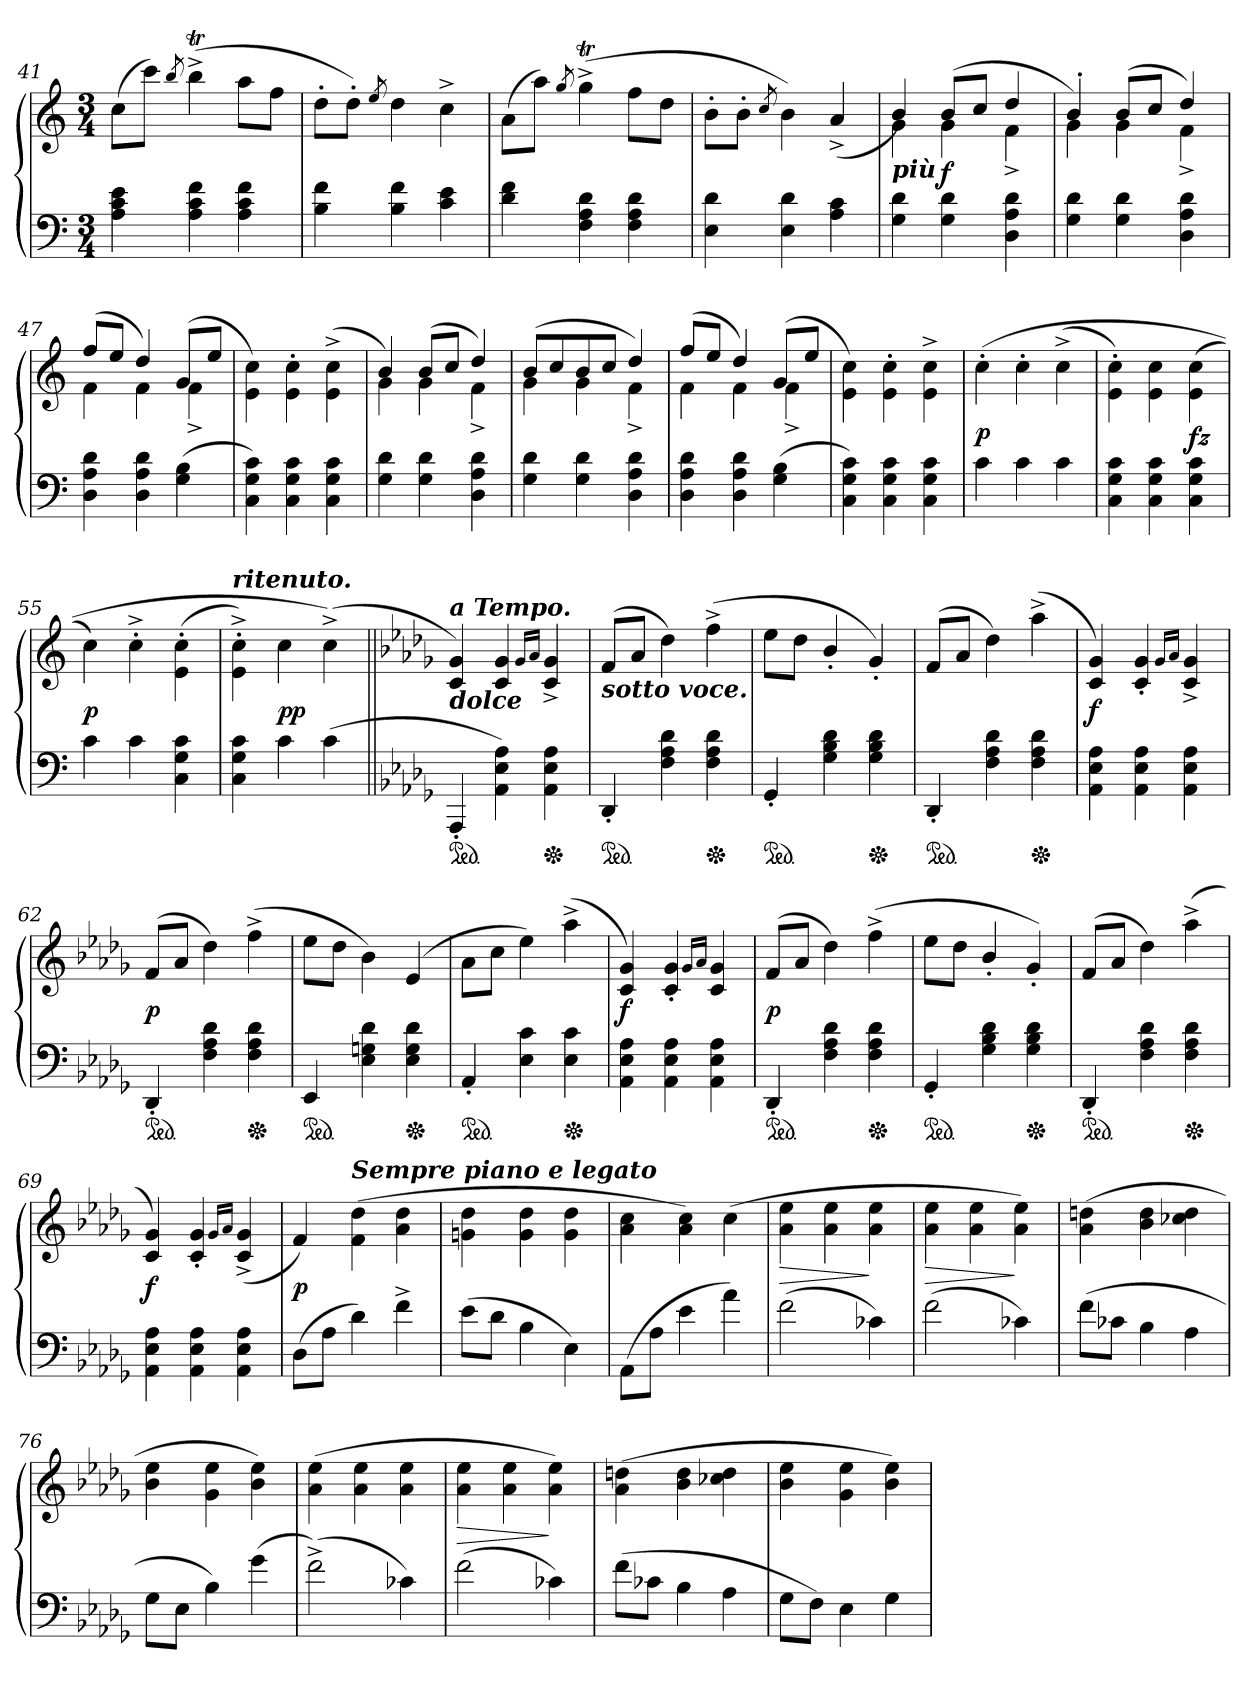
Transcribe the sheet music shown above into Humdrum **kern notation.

**kern	**kern	**dynam
*part1	*part1	*part1
*staff2	*staff1	*staff1/2
*clefF4	*clefG2	*
*k[]	*k[]	*
*M3/4	*M3/4	*
=41	=41	=41
4A 4c 4e	(>8ccL	.
.	8cccJ)	.
.	8qbb/	.
4A 4c 4f	(>4bbt^<	.
4A 4c 4f	8aaL	.
.	8ffJ	.
=42	=42	=42
4B 4f	8dd'L	.
.	8dd'J)	.
.	8qee/	.
4B 4f	4dd	.
4c 4e	4cc^<	.
=43	=43	=43
4d 4f	(>8aL	.
.	8aaJ)	.
.	8qgg/	.
4F 4A 4d	(>4ggT^<	.
4F 4A 4d	8ffL	.
.	8ddJ	.
=44	=44	=44
4E 4d	8b'L	.
.	8b'J	.
.	8qcc/	.
4E 4d	4b)	.
4A 4c	(>4a^	.
=45	=45	=45
*	*^	*
!	!LO:TX:b:Bi:t=più	!	!
4G 4d	4b)	4g	.
4G 4d	(>8bL	4g	f
.	8ccJ	.	.
4D 4A 4d	4dd	4f^	.
=46	=46	=46	=46
4G 4d	4b')	4g	.
4G 4d	(>8bL	4g	.
.	8ccJ	.	.
4D 4A 4d	4dd)	4f^	.
=47	=47	=47	=47
4D 4A 4d	(>8ffL	4f	.
.	8eeJ	.	.
4D 4A 4d	4dd)	4f	.
(>4G 4B	(>8gL	4f^	.
.	8eeJ	.	.
*	*v	*v	*
=48	=48	=48
4C 4G 4c)	4e\ 4cc\)	.
4C 4G 4c	4e'\ 4cc'\	.
4C 4G 4c	(>4e^<\ 4cc^<\	.
=49	=49	=49
*	*^	*
4G 4d	4b)	4g	.
4G 4d	(>8bL	4g	.
.	8ccJ	.	.
4D 4A 4d	4dd)	4f^	.
=50	=50	=50	=50
4G 4d	(>8bL	4g	.
.	8cc	.	.
4G 4d	8b	4g	.
.	8ccJ	.	.
4D 4A 4d	4dd)	4f^	.
=51	=51	=51	=51
4D 4A 4d	(>8ffL	4f	.
.	8eeJ	.	.
4D 4A 4d	4dd)	4f	.
(>4G 4B	(>8gL	4f^<	.
.	8eeJ	.	.
*	*v	*v	*
=52	=52	=52
4C 4G 4c)	4e\ 4cc\)	.
4C 4G 4c	4e'\ 4cc'\	.
4C 4G 4c	4e^<\ 4cc^<\	.
=53	=53	=53
4c	(>4cc'	p
4c	4cc'	.
4c	(>4cc^<	.
=54	=54	=54
4C 4G 4c	4e'\ 4cc'\)	.
4C 4G 4c	4e\ 4cc\	.
4C 4G 4c	(>4e\ 4cc\	fz
=55	=55	=55
4c	4cc)	p
4c	4cc'^<	.
4C 4G 4c	(>4e'\ 4cc'\	.
=56	=56	=56
!	!LO:TX:a:Bi:t=ritenuto.	!
4C 4G 4c	4e'^<\ 4cc'^<\)	.
4c	4cc	pp
(>4c	(>4cc^<)	.
=57||	=57||	=57||
*k[b-e-a-d-g-]	*k[b-e-a-d-g-]	*
!	!LO:TX:a:Bi:t=a Tempo.	!
!	!LO:TX:b:Bi:t=dolce	!
!LO:TX:b:color=crimson:t=⚠	!	!
*ped	*	*
4AAA-'	4c 4g-)	.
4AA- 4E- 4A-)	4c 4g-	.
.	16qg-/LL	.
.	16qa-/JJ	.
*Xped	*	*
4AA- 4E- 4A-	4c^< 4g-^<	.
=58	=58	=58
!	!LO:TX:b:Bi:t=sotto voce.	!
*ped	*	*
4DD-'	(>8fL	.
.	8a-J	.
4F 4A- 4d-	4dd-)	.
*Xped	*	*
4F 4A- 4d-	(>4ff^<	.
=59	=59	=59
*ped	*	*
4GG-'	8ee-L	.
.	8dd-J	.
4G- 4B- 4d-	4b-'/	.
*Xped	*	*
4G- 4B- 4d-	4g-')	.
=60	=60	=60
*ped	*	*
4DD-'	(>8fL	.
.	8a-J	.
4F 4A- 4d-	4dd-)	.
*Xped	*	*
4F 4A- 4d-	(>4aa-^<	.
=61	=61	=61
4AA- 4E- 4A-	4c 4g-)	f
4AA- 4E- 4A-	4c' 4g-'	.
.	16qg-/LL	.
.	16qa-/JJ	.
4AA- 4E- 4A-	4c^> 4g-^>	.
=62	=62	=62
*ped	*	*
4DD-'	(>8fL	p
.	8a-J	.
4F 4A- 4d-	4dd-)	.
*Xped	*	*
4F 4A- 4d-	(>4ff^<	.
=63	=63	=63
*ped	*	*
4EE-	8ee-L	.
.	8dd-J	.
4E- 4Gn 4d-	4b-)	.
*Xped	*	*
4E- 4G 4d-	(>4e-	.
=64	=64	=64
*ped	*	*
4AA-'	8a-L	.
.	8ccJ	.
4E- 4c	4ee-)	.
*Xped	*	*
4E- 4c	(>4aa-^<	.
=65	=65	=65
4AA- 4E- 4A-	4c 4g-)	f
4AA- 4E- 4A-	4c' 4g-'	.
.	16qg-/LL	.
.	16qa-/JJ	.
4AA- 4E- 4A-	4c 4g-	.
=66	=66	=66
*ped	*	*
4DD-'	(>8fL	p
.	8a-J	.
4F 4A- 4d-	4dd-)	.
*Xped	*	*
4F 4A- 4d-	(>4ff^<	.
=67	=67	=67
*ped	*	*
4GG-'	8ee-L	.
.	8dd-J	.
4G- 4B- 4d-	4b-'/	.
*Xped	*	*
4G- 4B- 4d-	4g-')	.
=68	=68	=68
*ped	*	*
4DD-'	(>8fL	.
.	8a-J	.
4F 4A- 4d-	4dd-)	.
*Xped	*	*
4F 4A- 4d-	(>4aa-^<	.
=69	=69	=69
4AA- 4E- 4A-	4c 4g-)	f
4AA- 4E- 4A-	4c' 4g-'	.
.	16qg-/LL	.
.	16qa-/JJ	.
4AA- 4E- 4A-	(>4c^ 4g-^	.
=70	=70	=70
(>8D-L	4f)	p
8A-J	.	.
!	!LO:TX:a:Bi:t=Sempre piano e legato	!
4d-)	(>4f\ 4dd-\	.
4f^<	4a- 4dd-	.
=71	=71	=71
(>8e-L	4gn 4dd-	.
8d-J	.	.
4B-	4g 4dd-	.
4E-)	4g 4dd-	.
=72	=72	=72
(>8AA-L	4a- 4cc	.
8A-J	.	.
4e-	4a- 4cc)	.
4a-)	(>4cc	.
=73	=73	=73
!	!	!LO:HP:b
(>2f	4a- 4ee-	>
.	4a- 4ee-	.
4c-X)	4a- 4ee-	]
=74	=74	=74
!	!	!LO:HP:b
(>2f	4a- 4ee-	>
.	4a- 4ee-	.
4c-X)	4a- 4ee-)	]
=75	=75	=75
(>8fL	(>4a- 4ddn	.
8c-XJ	.	.
4B-	4b- 4dd	.
4A-	4cc-X 4dd	.
=76	=76	=76
8G-L	4b- 4ee-	.
8E-J	.	.
4B-)	4g- 4ee-	.
(>4g-	4b- 4ee-)	.
=77	=77	=77
(>2f^<)	(>4a- 4ee-	.
.	4a- 4ee-	.
4c-X)	4a- 4ee-	.
=78	=78	=78
!	!	!LO:HP:b
(>2f	4a- 4ee-	>
.	4a- 4ee-	.
4c-X)	4a- 4ee-)	]
=79	=79	=79
(>8fL	(>4a- 4ddn	.
8c-XJ	.	.
4B-	4b- 4dd	.
4A-	4cc-X 4dd	.
=80	=80	=80
8G-L	4b- 4ee-	.
8FJ)	.	.
4E-	4g- 4ee-	.
4G-	4b- 4ee-)	.
=	=	=
*-	*-	*-
